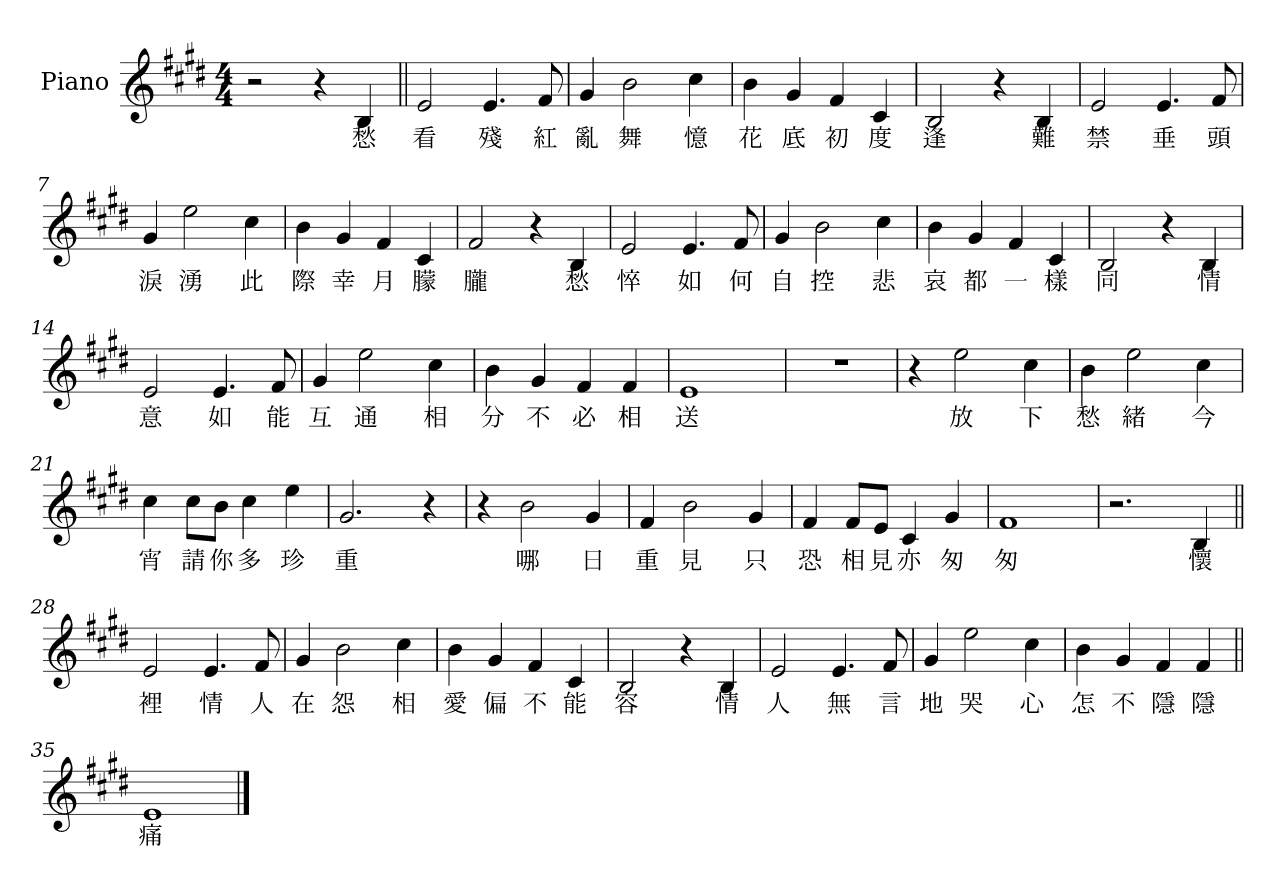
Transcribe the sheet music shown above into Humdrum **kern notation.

**kern	**text
*part1	*part1
*staff1	*staff1
*I"Piano	*
*I'Pno	*
*clefG2	*
*k[f#c#g#d#]	*
*M4/4	*
=1	=1
2r	.
4r	.
4B/	愁
=2||	=2||
2e/	看
4.e/	殘
8f#/	紅
=3	=3
4g#/	亂
2b\	舞
4cc#\	憶
=4	=4
4b\	花
4g#/	底
4f#/	初
4c#/	度
=5	=5
2B/	逢
4r	.
4B/	難
=6	=6
2e/	禁
4.e/	垂
8f#/	頭
=7	=7
4g#/	淚
2ee\	湧
4cc#\	此
!!LO:LB:g=z
=8	=8
4b\	際
4g#/	幸
4f#/	月
4c#/	朦
=9	=9
2f#/	朧
4r	.
4B/	愁
=10	=10
2e/	悴
4.e/	如
8f#/	何
=11	=11
4g#/	自
2b\	控
4cc#\	悲
=12	=12
4b\	哀
4g#/	都
4f#/	一
4c#/	樣
=13	=13
2B/	同
4r	.
4B/	情
=14	=14
2e/	意
4.e/	如
8f#/	能
=15	=15
4g#/	互
2ee\	通
4cc#\	相
!!LO:LB:g=z
=16	=16
4b\	分
4g#/	不
4f#/	必
4f#/	相
=17	=17
1e	送
=18	=18
1r	.
=19	=19
4r	.
2ee\	放
4cc#\	下
=20	=20
4b\	愁
2ee\	緒
4cc#\	今
=21	=21
4cc#\	宵
8cc#\L	請
8b\J	你
4cc#\	多
4ee\	珍
=22	=22
2.g#/	重
4r	.
=23	=23
4r	.
2b\	哪
4g#/	日
=24	=24
4f#/	重
2b\	見
4g#/	只
!!LO:LB:g=z
=25	=25
4f#/	恐
8f#/L	相
8e/J	見
4c#/	亦
4g#/	匆
=26	=26
1f#	匆
=27	=27
2.r	.
4B/	懷
=28||	=28||
2e/	裡
4.e/	情
8f#/	人
=29	=29
4g#/	在
2b\	怨
4cc#\	相
=30	=30
4b\	愛
4g#/	偏
4f#/	不
4c#/	能
=31	=31
2B/	容
4r	.
4B/	情
=32	=32
2e/	人
4.e/	無
8f#/	言
!!LO:LB:g=z
=33	=33
4g#/	地
2ee\	哭
4cc#\	心
=34	=34
4b\	怎
4g#/	不
4f#/	隱
4f#/	隱
=35||	=35||
1e	痛
==	==
*-	*-
